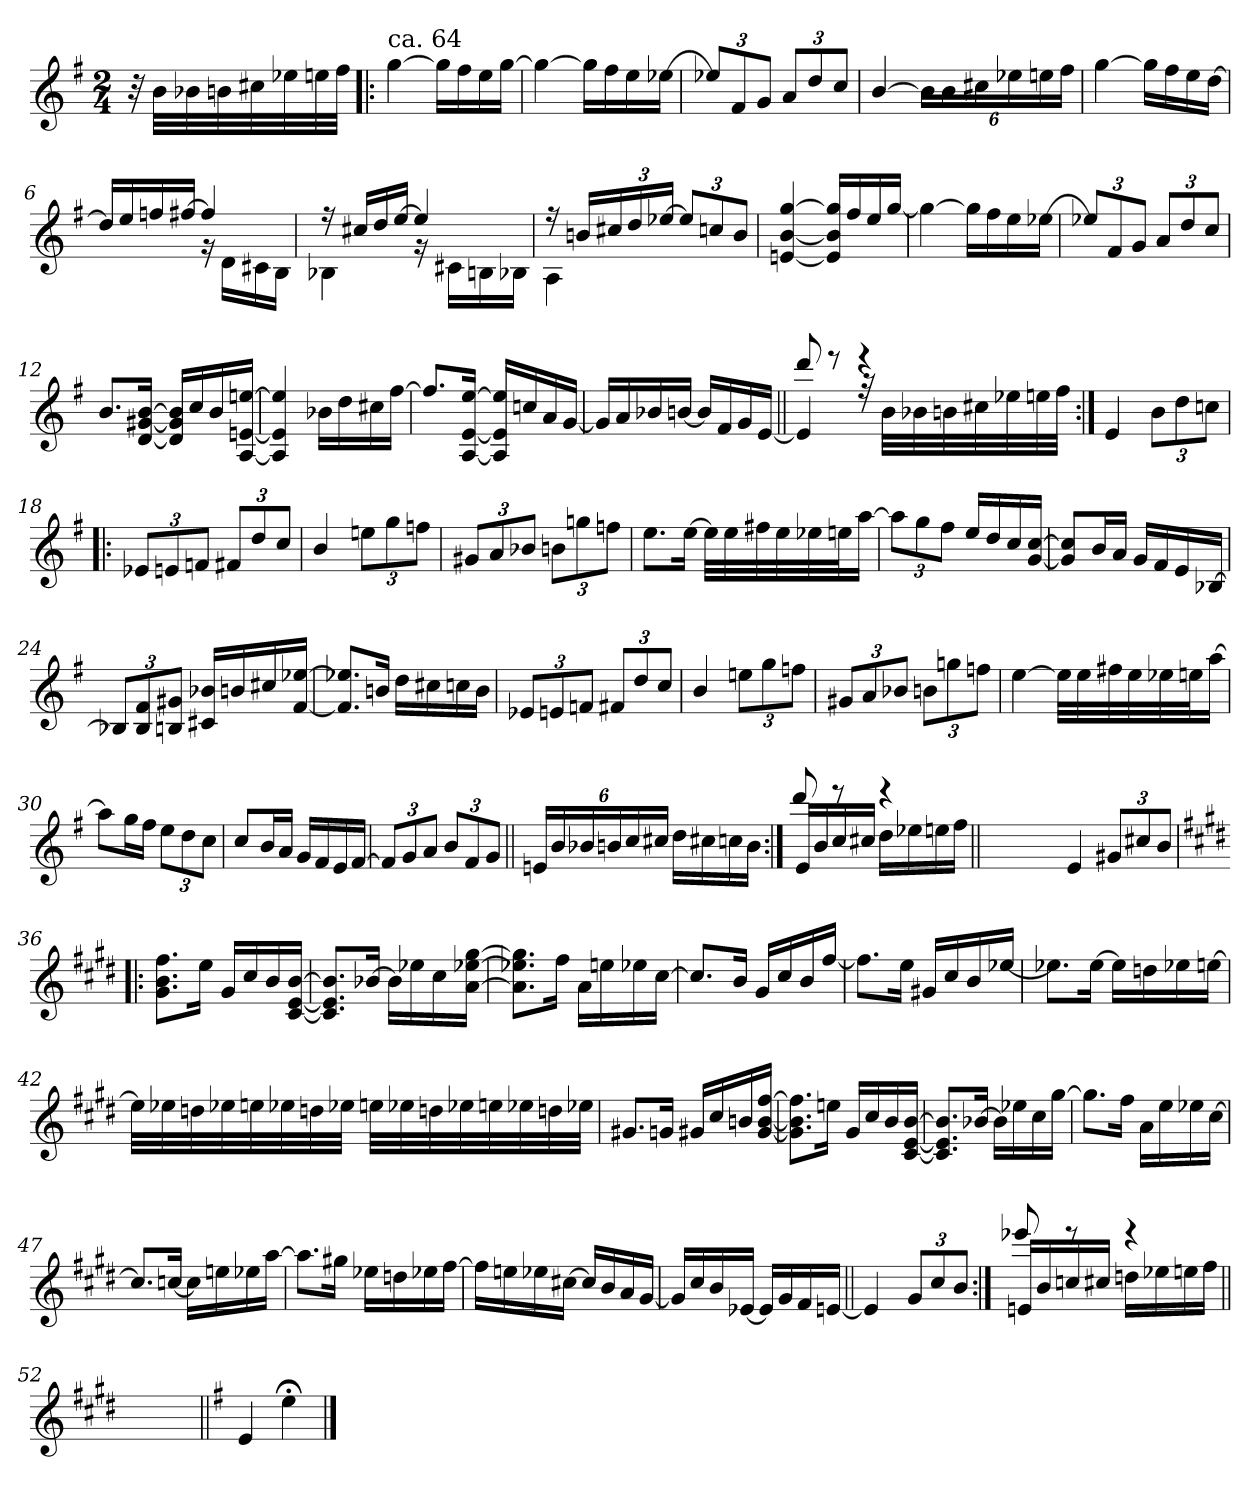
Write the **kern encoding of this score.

**kern
*part1
*staff1
*clefG2
*k[f#]
*G:
*M2/4
=
32r
32b\LLL
32b-X\
32bn\
32cc#X\
32ee-X\
32een\
32ff#\JJJ
=1!|:
*^
!LO:TX:a:t=ca. 64	!
[4gg\	4ryy
16gg\LL]	4ryy
16ff#\	.
16ee\	.
[16gg\JJ	.
=2	=2
4gg\_	4ryy
16gg\LL]	4ryy
16ff#\	.
16ee\	.
[16ee-X\JJ	.
=3	=3
12ee-X/L]	4ryy
12f#/	.
12g/J	.
12a/L	4ryy
12dd/	.
12cc/J	.
!!LO:LB:g=z	!!
=4	=4
[4b/	2ryy
24b\LL]	.
24b\	.
24cc#X\	.
24ee-X\	.
24een\	.
24ff#\JJ	.
=5	=5
[>4gg\	4ryy
16gg\LL]	4ryy
16ff#\	.
16ee\	.
[16dd\JJ	.
=6	=6
*	*^
16dd/LL]	4ryy	2ryy
16ee/	.	.
16ffn/	.	.
[16ff#X/JJ	.	.
4ff#/]	16rf	.
.	16d\LL	.
.	16c#X\	.
.	16B\JJ	.
=7	=7	=7
16ree	4B-X\	2ryy
16cc#X/LL	.	.
16dd/	.	.
[16ee/JJ	.	.
4ee/]	16rf	.
.	16c#X\LL	.
.	16Bn\	.
.	16B-X\JJ	.
!!LO:LB:g=z	!!	!!
=8	=8	=8
16ree	4A\	4ryy
16bn/KL	.	.
24cc#X/L	.	.
24dd/	.	.
[24ee-X/JJ	.	.
12ee-/L]	4ryy	4ryy
12ccn/	.	.
12b/J	.	.
*	*v	*v
=9	=9
[4en/ [4b/ [4gg/	4ryy
16e/] 16b/] 16gg/]LL	4ryy
16ff#/	.
16ee/	.
[16gg/JJ	.
=10	=10
4gg\_	4ryy
16gg\LL]	4ryy
16ff#\	.
16ee\	.
[16ee-X\JJ	.
=11	=11
12ee-X/L]	4ryy
12f#/	.
12g/J	.
12a/L	4ryy
12dd/	.
12cc/J	.
!!LO:LB:g=z	!!
=12	=12
8.b/L	4ryy
[16d/ [16g#X/ [16b/Jk	.
16d/] 16g#/] 16b/]LL	4ryy
16cc/	.
16b/	.
[16A/ [16en/ [16een/JJ	.
=13	=13
4A/] 4e/] 4ee/]	4ryy
16b-X\LL	4ryy
16dd\	.
16cc#X\	.
[16ff#\JJ	.
=14	=14
8.ff#/L]	4ryy
[16A/ [16e/ [16ee/Jk	.
16A/] 16e/] 16ee/]LL	4ryy
16ccn/	.
16a/	.
[16g/JJ	.
=15	=15
16g/LL]	4ryy
16a/	.
16b-X/	.
[16bn/JJ	.
16b/LL]	4ryy
16f#/	.
16g/	.
[16e/JJ	.
!!LO:LB:g=z	!!
=16||	=16||
*	*^
4en/]	8ryy	8ddd!/
.	8ryy	8reee
32r	4ryy	4reee
32b\LLL	.	.
32b-X\	.	.
32bn\	.	.
32cc#X\	.	.
32ee-X\	.	.
32een\	.	.
32ff#\JJJ	.	.
*	*v	*v
=17:|!	=17:|!
4e/	2ryy
12b\L	.
12dd\	.
12ccn\J	.
=18!|:	=18!|:
12e-X/L	4ryy
12en/	.
12fn/J	.
12f#X/L	4ryy
12dd/	.
12cc/J	.
=19	=19
4b/	2ryy
12een\L	.
12gg\	.
12ffn\J	.
!!LO:LB:g=z	!!
=20	=20
12g#X/L	4ryy
12a/	.
12b-X/J	.
12bn\L	4ryy
12ggn\	.
12ffn\J	.
=21	=21
8.ee\L	2ryy
[16ee\Jk	.
32ee\LLL]	.
32ee\	.
32ff#X\	.
32ee\	.
32ee-X\	.
32een\J	.
[16aa\JJ	.
=22	=22
12aa\L]	4ryy
12gg\	.
12ff#\J	.
16ee/LL	4ryy
16dd/	.
16cc/	.
[16g/ [16cc/JJ	.
=23	=23
8g/] 8cc/]L	2ryy
16b/L	.
16a/JJ	.
16g/LL	.
16f#/	.
16e/	.
[16B-X/JJ	.
!!LO:LB:g=z	!!
=24	=24
12B-X/L]	4ryy
12B-/ 12f#/	.
12Bn/ 12g#X/J	.
16c#X/ 16b-X/LL	4ryy
16bn/	.
16cc#X/	.
[16f#/ [16ee-X/JJ	.
=25	=25
8.f#/] 8.ee-X/]L	2ryy
16bn/Jk	.
16dd\LL	.
16cc#X\	.
16ccn\	.
16b\JJ	.
=26	=26
12e-X/L	4ryy
12en/	.
12fn/J	.
12f#X/L	4ryy
12dd/	.
12cc/J	.
=27	=27
4b/	2ryy
12een\L	.
12gg\	.
12ffn\J	.
!!LO:LB:g=z	!!
=28	=28
12g#X/L	4ryy
12a/	.
12b-X/J	.
12bn\L	4ryy
12ggn\	.
12ffn\J	.
=29	=29
[4ee\	2ryy
32ee\LLL]	.
32ee\	.
32ff#X\	.
32ee\	.
32ee-X\	.
32een\J	.
[16aa\JJ	.
=30	=30
8aa\L]	4ryy
16gg\L	.
16ff#\JJ	.
12ee\L	4ryy
12dd\	.
12cc\J	.
=31	=31
8cc/L	2ryy
16b/L	.
16a/JJ	.
16g/LL	.
16f#/	.
16e/	.
[16f#/JJ	.
!!LO:PB:g=z	!!
=32	=32
12f#/L]	4ryy
12g/	.
12a/J	.
12b/L	4ryy
12f#/	.
12g/J	.
=33||	=33||
24en/LL	2ryy
24b/	.
24b-X/	.
24bn/	.
24cc/	.
24cc#X/JJ	.
16dd\LL	.
16cc#X\	.
16ccn\	.
16b\JJ	.
=34:|!	=34:|!
*	*^
16e/LL	8ryy	8ddd!/
16b/	.	.
16cc/	8ryy	8reee
16cc#X/JJ	.	.
16dd\LL	4ryy	4reee
16ee-X\	.	.
16een\	.	.
16ff#\JJ	.	.
*v	*v	*v
=34X341||
2ryy
!!LO:LB:g=z
=35-
*^
4e/	2ryy
12g#X/L	.
12cc#X/	.
12b/J	.
=36!|:	=36!|:
*k[f#c#g#d#]	*
*E:	*
8.g#\ 8.b\ 8.ff#\L	4ryy
16ee\Jk	.
16g#/LL	4ryy
16cc#/	.
16b/	.
[16c#/ [16e/ [16b/JJ	.
=37	=37
8.c#/] 8.e/] 8.b/]L	2ryy
[16b-X/Jk	.
16b-\LL]	.
16ee-X\	.
16cc#\	.
[16a\ [16ee-X\ [16gg#\JJ	.
=38	=38
8.a\] 8.ee-X\] 8.gg#\]L	2ryy
16ff#\Jk	.
16a\LL	.
16een\	.
16ee-X\	.
[16cc#\JJ	.
!!LO:LB:g=z	!!
=39	=39
8.cc#/L]	4ryy
16b/Jk	.
16g#/LL	4ryy
16cc#/	.
16b/	.
[16ff#/JJ	.
=40	=40
8.ff#\L]	4ryy
16ee\Jk	.
16g#X/LL	4ryy
16cc#/	.
16b/	.
[16ee-X/JJ	.
=41	=41
8.ee-X\L]	2ryy
[16ee-\Jk	.
16ee-\LL]	.
16ddn\	.
16ee-X\	.
[16een\JJ	.
=42	=42
32een\LLL]	4ryy
32ee-X\	.
32ddn\	.
32ee-X\	.
32een\	.
32ee-X\	.
32ddn\	.
32ee-X\JJJ	.
32een\LLL	4ryy
32ee-X\	.
32ddn\	.
32ee-X\	.
32een\	.
32ee-X\	.
32ddn\	.
32ee-X\JJJ	.
!!LO:LB:g=z	!!
=43	=43
8.g#X/L	4ryy
16gn/Jk	.
16g#X/LL	4ryy
16cc#/	.
16bn/	.
[16g#/ [16b/ [16ff#/JJ	.
=44	=44
8.g#\] 8.b\] 8.ff#\]L	4ryy
16een\Jk	.
16g#/LL	4ryy
16cc#/	.
16b/	.
[16c#/ [16e/ [16b/JJ	.
=45	=45
8.c#/] 8.e/] 8.b/]L	2ryy
[16b-X/Jk	.
16b-\LL]	.
16ee-X\	.
16cc#\	.
[16gg#\JJ	.
=46	=46
8.gg#\L]	2ryy
16ff#\Jk	.
16a\LL	.
16ee\	.
16ee-X\	.
[16cc#\JJ	.
!!LO:LB:g=z	!!
=47	=47
8.cc#/L]	4ryy
[16ccn/Jk	.
16cc\LL]	4ryy
16een\	.
16ee-X\	.
[16aa\JJ	.
=48	=48
8.aa\L]	4ryy
16gg#X\Jk	.
16ee-X\LL	4ryy
16ddn\	.
16ee-X\	.
[16ff#\JJ	.
=49	=49
16ff#\LL]	4ryy
16een\	.
16ee-X\	.
[16cc#X\JJ	.
16cc#/LL]	4ryy
16b/	.
16a/	.
[16g#/JJ	.
=50	=50
16g#/LL]	4ryy
16cc#/	.
16b/	.
[16e-X/JJ	.
16e-/LL]	4ryy
16g#/	.
16f#/	.
[16en/JJ	.
!!LO:LB:g=z	!!
=51||	=51||
4en/]	4ryy
12g#/L	4ryy
12cc#/	.
12b/J	.
=52:|!	=52:|!
*	*^
16en/LL	8ryy	8eee-X!/
16b/	.	.
16ccn/	8ryy	8reee
16cc#X/JJ	.	.
16ddn\LL	4ryy	4rddd
16ee-X\	.	.
16een\	.	.
16ff#\JJ	.	.
*v	*v	*v
=52X522||
2ryy
=53||
*k[f#]
*G:
*^
4e/	2ryy
4ee;<>\	.
*v	*v
==
*-
